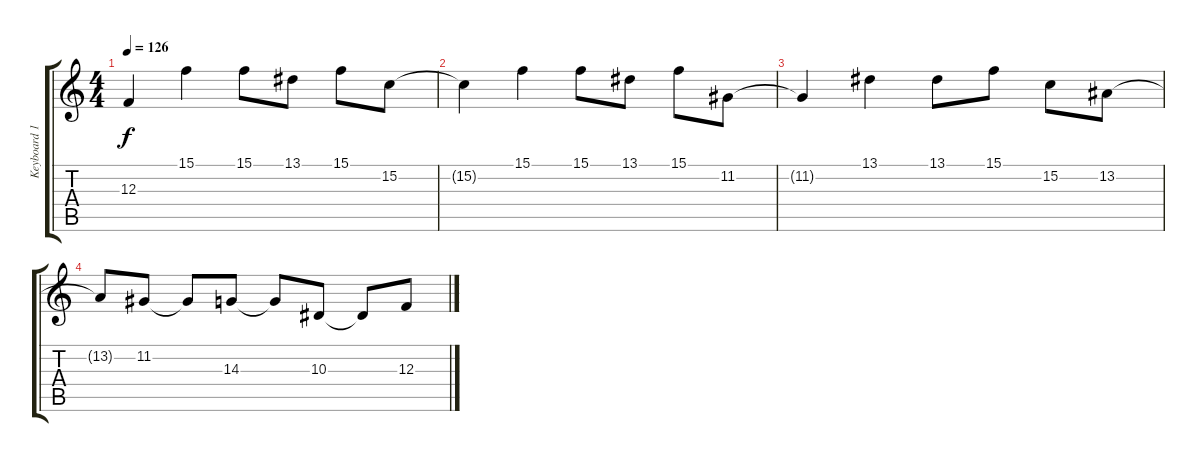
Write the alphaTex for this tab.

\track ("Keyboard 1" "Keyboard 1") {instrument brightacousticpiano}
\staff {score tabs}
\tuning (D4 A3 F3 C3 G2 C2) {hide}
\ts (4 4)
\tempo 126
\clef g2
\ks c
12.3{t}.4{dy f} 15.1.4 15.1.8 13.1.8 15.1.8 15.2.8 |
15.2{t}.4 15.1.4 15.1.8 13.1.8 15.1.8 11.2.8 |
11.2{t}.4 13.1.4 13.1.8 15.1.8 15.2.8 13.2.8 |
13.2{t}.8 11.2.8 11.2{t}.8 14.3.8 14.3{t}.8 10.3.8 10.3{t}.8 12.3.8
